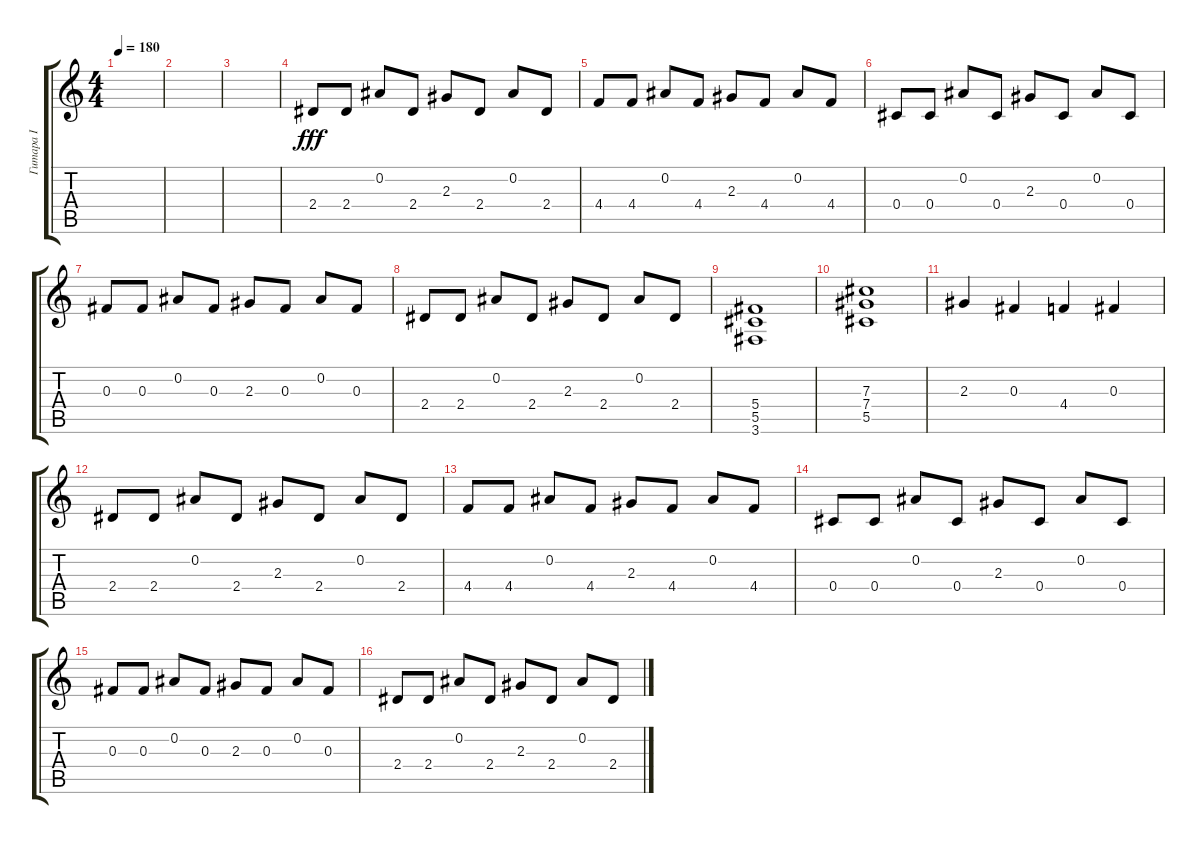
\track ("Гитара I" "Гитара I") {instrument distortionguitar}
\staff {score tabs}
\tuning (Eb4 Bb3 Gb3 Db3 Ab2 Eb2) {hide}
\ts (4 4)
\tempo 180
\clef g2
\ks c
|
|
|
2.4.8{dy fff} 2.4.8 0.2.8 2.4.8 2.3.8 2.4.8 0.2.8 2.4.8 |
4.4.8 4.4.8 0.2.8 4.4.8 2.3.8 4.4.8 0.2.8 4.4.8 |
0.4.8 0.4.8 0.2.8 0.4.8 2.3.8 0.4.8 0.2.8 0.4.8 |
0.3.8 0.3.8 0.2.8 0.3.8 2.3.8 0.3.8 0.2.8 0.3.8 |
2.4.8 2.4.8 0.2.8 2.4.8 2.3.8 2.4.8 0.2.8 2.4.8 |
(5.4 5.5 3.6).1 |
(7.3 7.4 5.5).1 |
2.3.4 0.3.4 4.4.4 0.3.4 |
2.4.8 2.4.8 0.2.8 2.4.8 2.3.8 2.4.8 0.2.8 2.4.8 |
4.4.8 4.4.8 0.2.8 4.4.8 2.3.8 4.4.8 0.2.8 4.4.8 |
0.4.8 0.4.8 0.2.8 0.4.8 2.3.8 0.4.8 0.2.8 0.4.8 |
0.3.8 0.3.8 0.2.8 0.3.8 2.3.8 0.3.8 0.2.8 0.3.8 |
2.4.8 2.4.8 0.2.8 2.4.8 2.3.8 2.4.8 0.2.8 2.4.8
